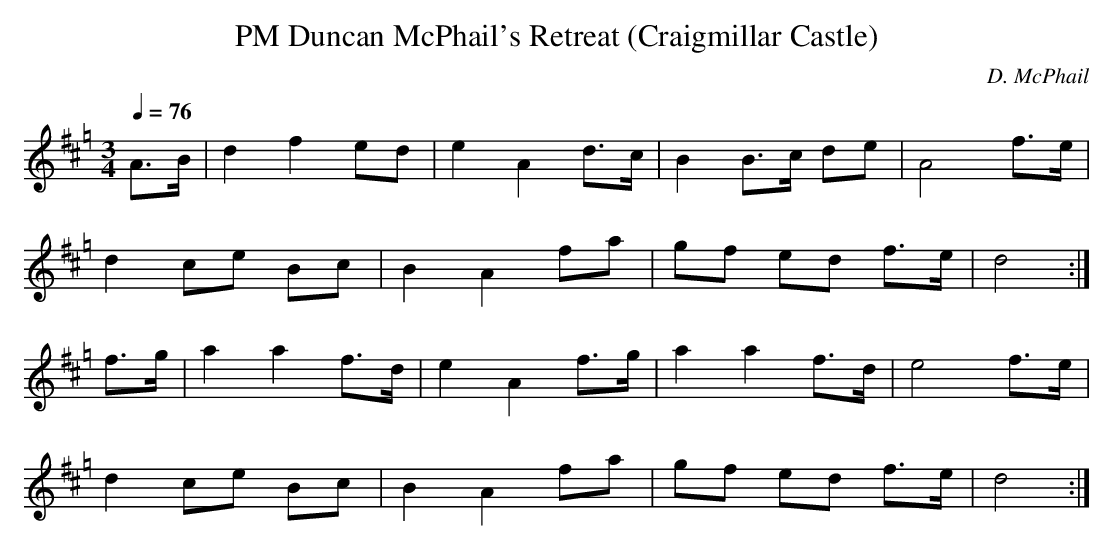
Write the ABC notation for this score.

X:1
T:PM Duncan McPhail's Retreat (Craigmillar Castle)
C:D. McPhail
M:3/4
L:1/8
Q:1/4=76
K:Hp
A>B|d2 f2 ed |e2 A2 d>c|B2 B>c de |A4 f>e|
    d2 ce Bc |B2 A2 fa |gf ed  f>e|d4   :|
f>g|a2 a2 f>d|e2 A2 f>g|a2 a2  f>d|e4 f>e|
    d2 ce Bc |B2 A2 fa |gf ed  f>e|d4   :|
